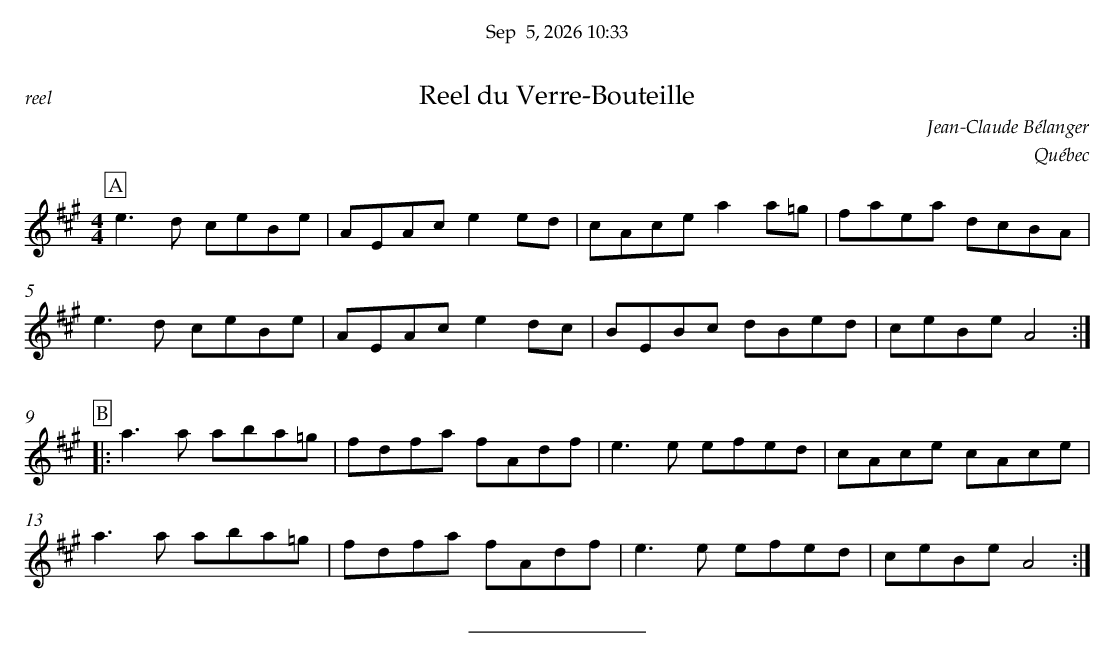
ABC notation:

X:1
T:Reel du Verre-Bouteille
C:Jean-Claude Bélanger
O:Québec
M:4/4
L:1/8
K:Amaj
P:A
e3d ceBe | AEAc e2ed | cAce a2a=g | faea dcBA |
e3 d ceBe | AEAc e2dc | BEBc dBed | ceBe A4 :|
%%vskip 0.5cm
P:B
|: a3a aba=g | fdfa fAdf | e3e efed | cAce cAce |
a3a aba=g | fdfa fAdf | e3e efed | ceBe A4 :|
